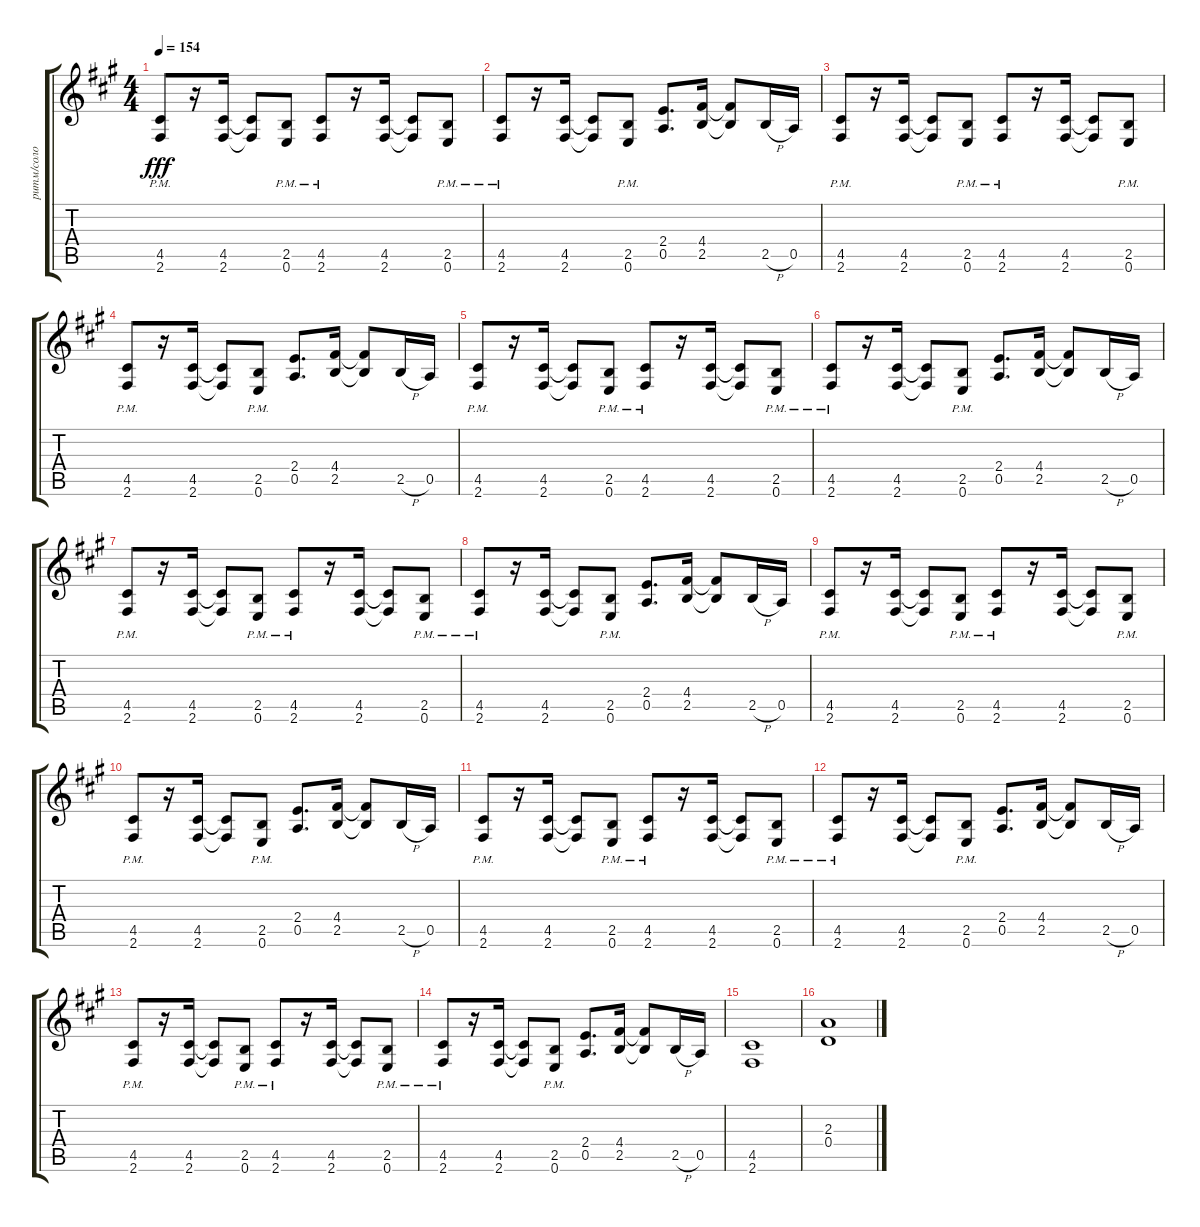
\track ("ритм/соло" "ритм/соло") {instrument overdrivenguitar}
\staff {score tabs}
\tuning (E4 B3 G3 D3 A2 E2) {hide}
\ts (4 4)
\tempo 154
\clef g2
\ks f#minor
(4.5{pm} 2.6{pm}).8{dy fff} r.16 (4.5 2.6).16 (4.5{t} 2.6{t}).8 (2.5{pm} 0.6{pm}).8 (4.5{pm} 2.6{pm}).8 r.16 (4.5 2.6).16 (4.5{t} 2.6{t}).8 (2.5{pm} 0.6{pm}).8 |
(4.5{pm} 2.6{pm}).8 r.16 (4.5 2.6).16 (4.5{t} 2.6{t}).8 (2.5{pm} 0.6{pm}).8 (2.4 0.5).8{d} (4.4 2.5).16 (4.4{t} 2.5{t}).8 2.5{h}.16 0.5.16 |
(4.5{pm} 2.6{pm}).8 r.16 (4.5 2.6).16 (4.5{t} 2.6{t}).8 (2.5{pm} 0.6{pm}).8 (4.5{pm} 2.6{pm}).8 r.16 (4.5 2.6).16 (4.5{t} 2.6{t}).8 (2.5{pm} 0.6{pm}).8 |
(4.5{pm} 2.6{pm}).8 r.16 (4.5 2.6).16 (4.5{t} 2.6{t}).8 (2.5{pm} 0.6{pm}).8 (2.4 0.5).8{d} (4.4 2.5).16 (4.4{t} 2.5{t}).8 2.5{h}.16 0.5.16 |
(4.5{pm} 2.6{pm}).8 r.16 (4.5 2.6).16 (4.5{t} 2.6{t}).8 (2.5{pm} 0.6{pm}).8 (4.5{pm} 2.6{pm}).8 r.16 (4.5 2.6).16 (4.5{t} 2.6{t}).8 (2.5{pm} 0.6{pm}).8 |
(4.5{pm} 2.6{pm}).8 r.16 (4.5 2.6).16 (4.5{t} 2.6{t}).8 (2.5{pm} 0.6{pm}).8 (2.4 0.5).8{d} (4.4 2.5).16 (4.4{t} 2.5{t}).8 2.5{h}.16 0.5.16 |
(4.5{pm} 2.6{pm}).8 r.16 (4.5 2.6).16 (4.5{t} 2.6{t}).8 (2.5{pm} 0.6{pm}).8 (4.5{pm} 2.6{pm}).8 r.16 (4.5 2.6).16 (4.5{t} 2.6{t}).8 (2.5{pm} 0.6{pm}).8 |
(4.5{pm} 2.6{pm}).8 r.16 (4.5 2.6).16 (4.5{t} 2.6{t}).8 (2.5{pm} 0.6{pm}).8 (2.4 0.5).8{d} (4.4 2.5).16 (4.4{t} 2.5{t}).8 2.5{h}.16 0.5.16 |
(4.5{pm} 2.6{pm}).8 r.16 (4.5 2.6).16 (4.5{t} 2.6{t}).8 (2.5{pm} 0.6{pm}).8 (4.5{pm} 2.6{pm}).8 r.16 (4.5 2.6).16 (4.5{t} 2.6{t}).8 (2.5{pm} 0.6{pm}).8 |
(4.5{pm} 2.6{pm}).8 r.16 (4.5 2.6).16 (4.5{t} 2.6{t}).8 (2.5{pm} 0.6{pm}).8 (2.4 0.5).8{d} (4.4 2.5).16 (4.4{t} 2.5{t}).8 2.5{h}.16 0.5.16 |
(4.5{pm} 2.6{pm}).8 r.16 (4.5 2.6).16 (4.5{t} 2.6{t}).8 (2.5{pm} 0.6{pm}).8 (4.5{pm} 2.6{pm}).8 r.16 (4.5 2.6).16 (4.5{t} 2.6{t}).8 (2.5{pm} 0.6{pm}).8 |
(4.5{pm} 2.6{pm}).8 r.16 (4.5 2.6).16 (4.5{t} 2.6{t}).8 (2.5{pm} 0.6{pm}).8 (2.4 0.5).8{d} (4.4 2.5).16 (4.4{t} 2.5{t}).8 2.5{h}.16 0.5.16 |
(4.5{pm} 2.6{pm}).8 r.16 (4.5 2.6).16 (4.5{t} 2.6{t}).8 (2.5{pm} 0.6{pm}).8 (4.5{pm} 2.6{pm}).8 r.16 (4.5 2.6).16 (4.5{t} 2.6{t}).8 (2.5{pm} 0.6{pm}).8 |
(4.5{pm} 2.6{pm}).8 r.16 (4.5 2.6).16 (4.5{t} 2.6{t}).8 (2.5{pm} 0.6{pm}).8 (2.4 0.5).8{d} (4.4 2.5).16 (4.4{t} 2.5{t}).8 2.5{h}.16 0.5.16 |
(4.5 2.6).1 |
(2.3 0.4).1
